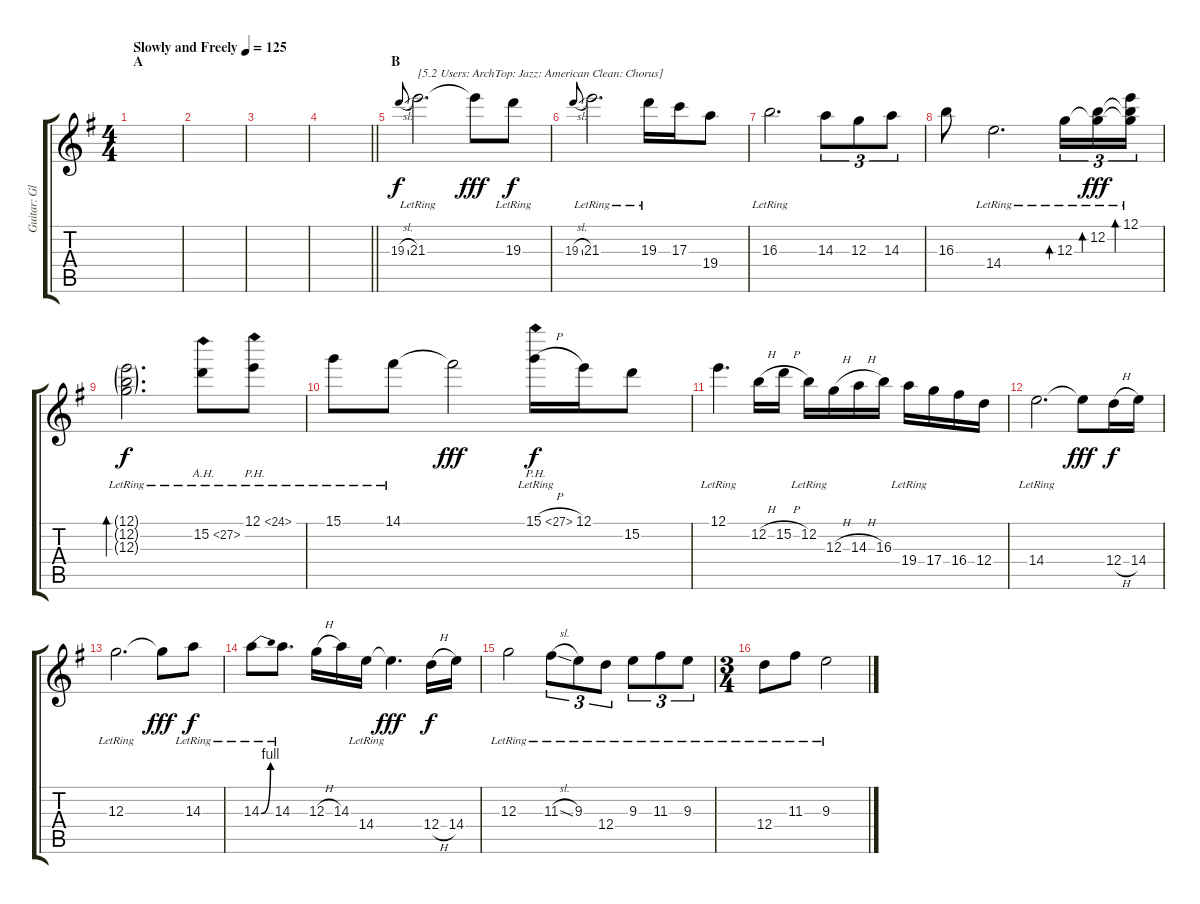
\track ("Guitar: Glenn" "Guitar: Gl") {instrument electricguitarjazz}
\staff {score tabs}
\tuning (E4 B3 G3 D3 A2 E2) {hide}
\ts (4 4)
\section ("" "A")
\tempo (125 "Slowly and Freely")
\tempo 87
\tempo (125 "Slowly and Freely")
\clef g2
\ks g
|
|
|
\barLineRight lightlight
|
\section ("" "B")
19.3{sl}.8{gr onbeat} 21.3{lr}.2{d txt "[5.2 Users: ArchTop: Jazz: American Clean: Chorus]"} 21.3{t}.8{dy fff} 19.3{lr}.8{dy f} |
19.3{sl}.8{gr onbeat} 21.3{lr}.2{d} 19.3{lr}.16 17.3.16 19.4.8 |
16.3{lr}.2{d} 14.3.8{tu (3 2)} 12.3.8{tu (3 2)} 14.3.8{tu (3 2)} |
16.3.8 14.4{lr}.2{d volume 2} 12.3{lr}.16{tu (3 2) bd 60 volume 13} (12.2{lr} 12.3{t}).16{tu (3 2) bd 60 dy fff} (12.1{lr} 12.2{t} 12.3{t}).16{tu (3 2) bd 60} |
(12.1{g lr} 12.2{g lr} 12.3{g lr}).2{d bd 60 dy f} 15.2{ah 12 lr}.8 12.1{ph 12 lr}.8 |
15.1{lr}.8 14.1{lr}.8 14.1{t}.2{dy fff} 15.1{ph 12 h lr}.16{dy f} 12.1.16 15.2.8 |
12.1{lr}.4{d} 12.2{h}.16 15.2{h}.16 12.2{lr}.16 12.3{h}.16 14.3{h}.16 16.3.16 19.4{lr}.16 17.4.16 16.4.16 12.4.16 |
14.4{lr}.2{d} 14.4{t}.8{dy fff} 12.4{h}.16{dy f} 14.4.16 |
12.3{lr}.2{d} 12.3{t}.8{dy fff} 14.3{lr}.8{dy f} |
14.3{be (bend 0 0 60 4) lr}.8 14.3{lr}.8{d} 12.3{h}.16 14.3.16 14.4{lr}.16 14.4{t}.4{d dy fff} 12.4{h}.16{dy f} 14.4.16 |
12.3{lr}.2 11.3{sl lr}.8{tu (3 2)} 9.3{lr}.8{tu (3 2)} 12.4{lr}.8{tu (3 2)} 9.3{lr}.8{tu (3 2)} 11.3{lr}.8{tu (3 2)} 9.3{lr}.8{tu (3 2)} |
\ts (3 4)
12.4{lr}.8 11.3{lr}.8 9.3{lr}.2
